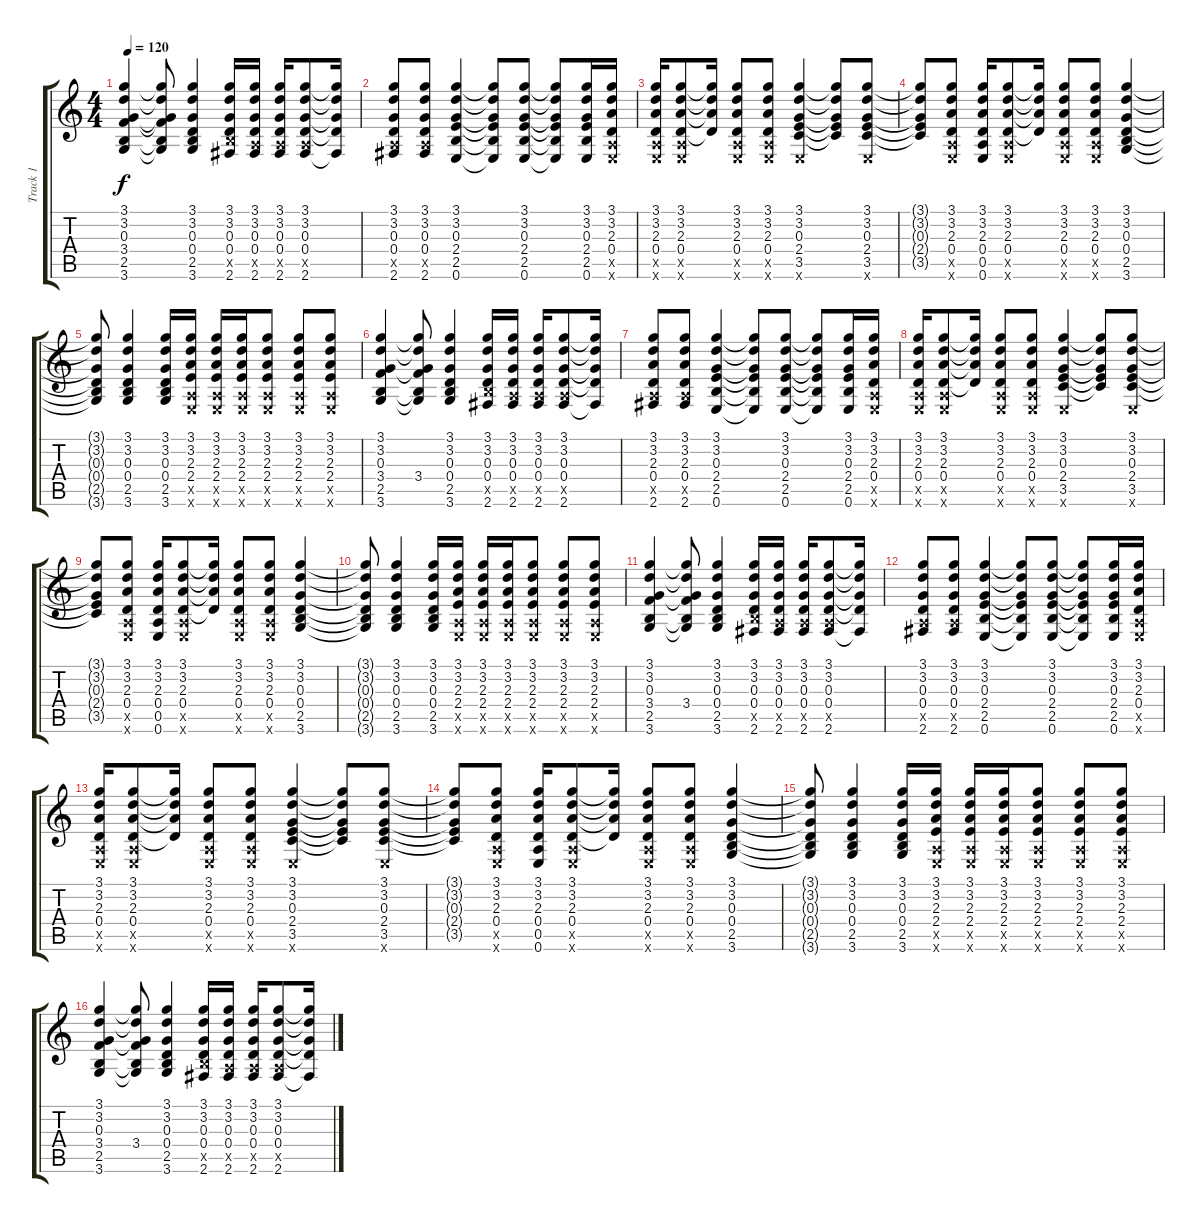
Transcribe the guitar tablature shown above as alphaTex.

\track ("Track 1" "Track 1") {instrument acousticguitarsteel}
\staff {score tabs}
\tuning (E4 B3 G3 D3 A2 E2) {hide}
\ts (4 4)
\tempo 120
\clef g2
\ks c
(3.1 3.2 0.3 3.4 2.5 3.6).4{dy f instrument acousticguitarsteel} (3.1{t} 3.2{t} 0.3{t} 3.4{t} 2.5{t} 3.6{t}).8 (3.1 3.2 0.3 0.4 2.5 3.6).4 (3.1 3.2 0.3 0.4 2.5{x} 2.6).16 (3.1 3.2 0.3 0.4 0.5{x} 2.6).16 (3.1 3.2 0.3 0.4 0.5{x} 2.6).16 (3.1 3.2 0.3 0.4 0.5{x} 2.6).8 (3.1{t} 3.2{t} 0.3{t} 0.4{t} 2.6{t}).16 |
(3.1 3.2 0.3 0.4 0.5{x} 2.6).8 (3.1 3.2 0.3 0.4 0.5{x} 2.6).8 (3.1 3.2 0.3 2.4 2.5 0.6).4 (3.1{t} 3.2{t} 0.3{t} 2.4{t} 2.5{t} 0.6{t}).8 (3.1 3.2 0.3 2.4 2.5 0.6).8 (3.1{t} 3.2{t} 0.3{t} 2.4{t} 2.5{t} 0.6{t}).8 (3.1 3.2 0.3 2.4 2.5 0.6).16 (3.1 3.2 2.3 0.4 0.5{x} 0.6{x}).16 |
(3.1 3.2 2.3 0.4 0.5{x} 0.6{x}).16 (3.1 3.2 2.3 0.4 0.5{x} 0.6{x}).8 (3.1{t} 3.2{t} 2.3{t} 0.4{t}).16 (3.1 3.2 2.3 0.4 0.5{x} 0.6{x}).8 (3.1 3.2 2.3 0.4 0.5{x} 0.6{x}).8 (3.1 3.2 0.3 2.4 3.5 0.6{x}).4 (3.1{t} 3.2{t} 0.3{t} 2.4{t} 3.5{t}).8 (3.1 3.2 0.3 2.4 3.5 0.6{x}).8 |
(3.1{t} 3.2{t} 0.3{t} 2.4{t} 3.5{t}).8 (3.1 3.2 2.3 0.4 0.5{x} 0.6{x}).8 (3.1 3.2 2.3 0.4 0.5 0.6).16 (3.1 3.2 2.3 0.4 0.5{x} 0.6{x}).8 (3.1{t} 3.2{t} 2.3{t} 0.4{t}).16 (3.1 3.2 2.3 0.4 0.5{x} 0.6{x}).8 (3.1 3.2 2.3 0.4 0.5{x} 0.6{x}).8 (3.1 3.2 0.3 0.4 2.5 3.6).4 |
(3.1{t} 3.2{t} 0.3{t} 0.4{t} 2.5{t} 3.6{t}).8 (3.1 3.2 0.3 0.4 2.5 3.6).4 (3.1 3.2 0.3 0.4 2.5 3.6).16 (3.1 3.2 2.3 2.4 0.5{x} 0.6{x}).16 (3.1 3.2 2.3 2.4 0.5{x} 0.6{x}).16 (3.1 3.2 2.3 2.4 0.5{x} 0.6{x}).16 (3.1 3.2 2.3 2.4 0.5{x} 0.6{x}).8 (3.1 3.2 2.3 2.4 0.5{x} 0.6{x}).8 (3.1 3.2 2.3 2.4 0.5{x} 0.6{x}).8 |
(3.1 3.2 0.3 3.4 2.5 3.6).4 (3.1{t} 3.2{t} 0.3{t} 3.4 2.5{t} 3.6{t}).8 (3.1 3.2 0.3 0.4 2.5 3.6).4 (3.1 3.2 0.3 0.4 2.5{x} 2.6).16 (3.1 3.2 0.3 0.4 0.5{x} 2.6).16 (3.1 3.2 0.3 0.4 0.5{x} 2.6).16 (3.1 3.2 0.3 0.4 0.5{x} 2.6).8 (3.1{t} 3.2{t} 0.3{t} 0.4{t} 2.6{t}).16 |
(3.1 3.2 2.3 0.4 0.5{x} 2.6).8 (3.1 3.2 2.3 0.4 0.5{x} 2.6).8 (3.1 3.2 0.3 2.4 2.5 0.6).4 (3.1{t} 3.2{t} 0.3{t} 2.4{t} 2.5{t} 0.6{t}).8 (3.1 3.2 0.3 2.4 2.5 0.6).8 (3.1{t} 3.2{t} 0.3{t} 2.4{t} 2.5{t} 0.6{t}).8 (3.1 3.2 0.3 2.4 2.5 0.6).16 (3.1 3.2 2.3 0.4 0.5{x} 0.6{x}).16 |
(3.1 3.2 2.3 0.4 0.5{x} 0.6{x}).16 (3.1 3.2 2.3 0.4 0.5{x} 0.6{x}).8 (3.1{t} 3.2{t} 2.3{t} 0.4{t}).16 (3.1 3.2 2.3 0.4 0.5{x} 0.6{x}).8 (3.1 3.2 2.3 0.4 0.5{x} 0.6{x}).8 (3.1 3.2 0.3 2.4 3.5 0.6{x}).4 (3.1{t} 3.2{t} 0.3{t} 2.4{t} 3.5{t}).8 (3.1 3.2 0.3 2.4 3.5 0.6{x}).8 |
(3.1{t} 3.2{t} 0.3{t} 2.4{t} 3.5{t}).8 (3.1 3.2 2.3 0.4 0.5{x} 0.6{x}).8 (3.1 3.2 2.3 0.4 0.5 0.6).16 (3.1 3.2 2.3 0.4 0.5{x} 0.6{x}).8 (3.1{t} 3.2{t} 2.3{t} 0.4{t}).16 (3.1 3.2 2.3 0.4 0.5{x} 0.6{x}).8 (3.1 3.2 2.3 0.4 0.5{x} 0.6{x}).8 (3.1 3.2 0.3 0.4 2.5 3.6).4 |
(3.1{t} 3.2{t} 0.3{t} 0.4{t} 2.5{t} 3.6{t}).8 (3.1 3.2 0.3 0.4 2.5 3.6).4 (3.1 3.2 0.3 0.4 2.5 3.6).16 (3.1 3.2 2.3 2.4 0.5{x} 0.6{x}).16 (3.1 3.2 2.3 2.4 0.5{x} 0.6{x}).16 (3.1 3.2 2.3 2.4 0.5{x} 0.6{x}).16 (3.1 3.2 2.3 2.4 0.5{x} 0.6{x}).8 (3.1 3.2 2.3 2.4 0.5{x} 0.6{x}).8 (3.1 3.2 2.3 2.4 0.5{x} 0.6{x}).8 |
(3.1 3.2 0.3 3.4 2.5 3.6).4 (3.1{t} 3.2{t} 0.3{t} 3.4 2.5{t} 3.6{t}).8 (3.1 3.2 0.3 0.4 2.5 3.6).4 (3.1 3.2 0.3 0.4 2.5{x} 2.6).16 (3.1 3.2 0.3 0.4 0.5{x} 2.6).16 (3.1 3.2 0.3 0.4 0.5{x} 2.6).16 (3.1 3.2 0.3 0.4 0.5{x} 2.6).8 (3.1{t} 3.2{t} 0.3{t} 0.4{t} 2.6{t}).16 |
(3.1 3.2 0.3 0.4 0.5{x} 2.6).8 (3.1 3.2 0.3 0.4 0.5{x} 2.6).8 (3.1 3.2 0.3 2.4 2.5 0.6).4 (3.1{t} 3.2{t} 0.3{t} 2.4{t} 2.5{t} 0.6{t}).8 (3.1 3.2 0.3 2.4 2.5 0.6).8 (3.1{t} 3.2{t} 0.3{t} 2.4{t} 2.5{t} 0.6{t}).8 (3.1 3.2 0.3 2.4 2.5 0.6).16 (3.1 3.2 2.3 0.4 0.5{x} 0.6{x}).16 |
(3.1 3.2 2.3 0.4 0.5{x} 0.6{x}).16 (3.1 3.2 2.3 0.4 0.5{x} 0.6{x}).8 (3.1{t} 3.2{t} 2.3{t} 0.4{t}).16 (3.1 3.2 2.3 0.4 0.5{x} 0.6{x}).8 (3.1 3.2 2.3 0.4 0.5{x} 0.6{x}).8 (3.1 3.2 0.3 2.4 3.5 0.6{x}).4 (3.1{t} 3.2{t} 0.3{t} 2.4{t} 3.5{t}).8 (3.1 3.2 0.3 2.4 3.5 0.6{x}).8 |
(3.1{t} 3.2{t} 0.3{t} 2.4{t} 3.5{t}).8 (3.1 3.2 2.3 0.4 0.5{x} 0.6{x}).8 (3.1 3.2 2.3 0.4 0.5 0.6).16 (3.1 3.2 2.3 0.4 0.5{x} 0.6{x}).8 (3.1{t} 3.2{t} 2.3{t} 0.4{t}).16 (3.1 3.2 2.3 0.4 0.5{x} 0.6{x}).8 (3.1 3.2 2.3 0.4 0.5{x} 0.6{x}).8 (3.1 3.2 0.3 0.4 2.5 3.6).4 |
(3.1{t} 3.2{t} 0.3{t} 0.4{t} 2.5{t} 3.6{t}).8 (3.1 3.2 0.3 0.4 2.5 3.6).4 (3.1 3.2 0.3 0.4 2.5 3.6).16 (3.1 3.2 2.3 2.4 0.5{x} 0.6{x}).16 (3.1 3.2 2.3 2.4 0.5{x} 0.6{x}).16 (3.1 3.2 2.3 2.4 0.5{x} 0.6{x}).16 (3.1 3.2 2.3 2.4 0.5{x} 0.6{x}).8 (3.1 3.2 2.3 2.4 0.5{x} 0.6{x}).8 (3.1 3.2 2.3 2.4 0.5{x} 0.6{x}).8 |
(3.1 3.2 0.3 3.4 2.5 3.6).4 (3.1{t} 3.2{t} 0.3{t} 3.4 2.5{t} 3.6{t}).8 (3.1 3.2 0.3 0.4 2.5 3.6).4 (3.1 3.2 0.3 0.4 2.5{x} 2.6).16 (3.1 3.2 0.3 0.4 0.5{x} 2.6).16 (3.1 3.2 0.3 0.4 0.5{x} 2.6).16 (3.1 3.2 0.3 0.4 0.5{x} 2.6).8 (3.1{t} 3.2{t} 0.3{t} 0.4{t} 2.6{t}).16
